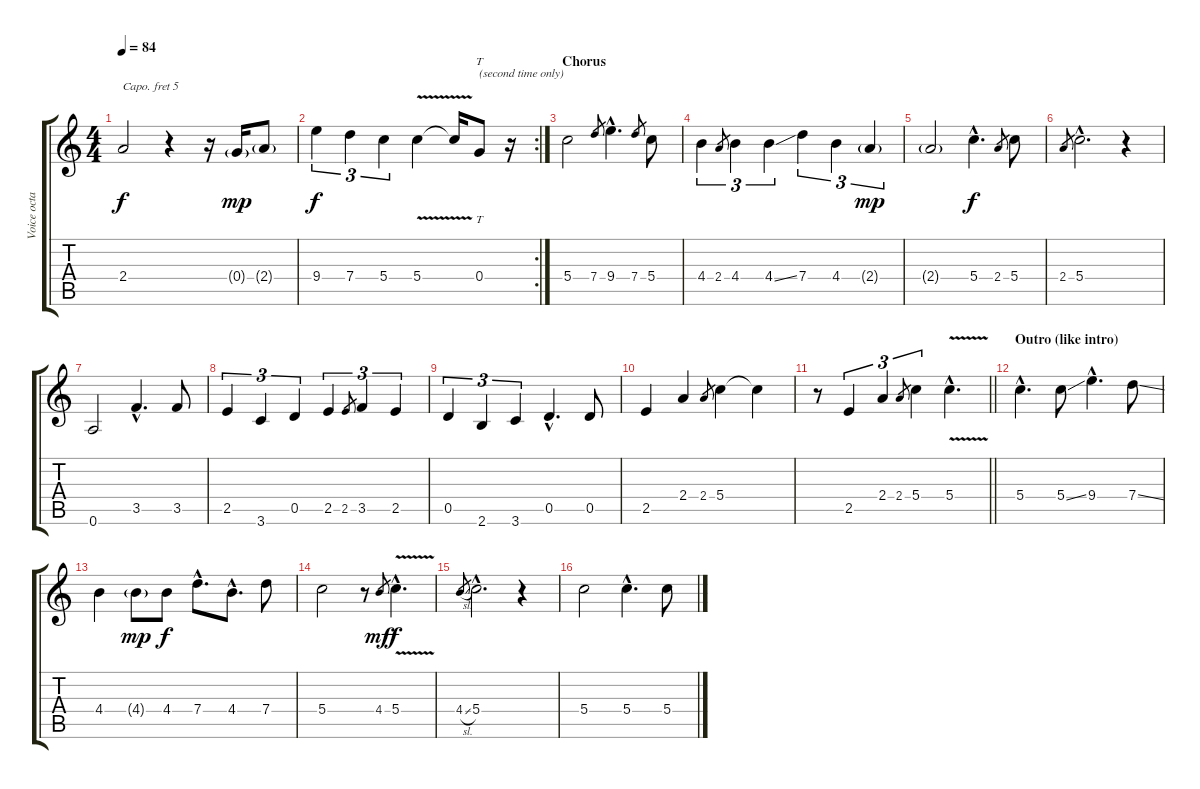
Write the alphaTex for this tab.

\track ("Voice octave up (capo 5)" "Voice octa") {instrument panflute}
\staff {score tabs}
\capo 5
\tuning (E5 B4 G4 D4 A3 E3) {hide}
\ts (4 4)
\tempo 84
\clef g2
\ks c
2.4.2{dy f} r.4 r.16 0.4{g}.16{dy mp} 2.4{g}.8 |
\rc 2
9.4.4{tu (3 2) dy f} 7.4.4{tu (3 2)} 5.4.4{tu (3 2)} 5.4{v}.4 5.4{t}.16 0.4.8{tt txt "(second time only)"} r.16 |
\section ("" "Chorus")
5.4.2 7.4.8{gr} 9.4{hac}.4{d} 7.4.8{gr} 5.4.8 |
4.4.4{tu (3 2)} 2.4.8{gr} 4.4.4{tu (3 2)} 4.4{ss}.4{tu (3 2)} 7.4.4{tu (3 2)} 4.4.4{tu (3 2)} 2.4{g}.4{tu (3 2) dy mp} |
2.4{g}.2 5.4{hac}.4{d dy f} 2.4.8{gr} 5.4.8 |
2.4.8{gr} 5.4{hac}.2{d} r.4 |
0.6.2 3.5{hac}.4{d} 3.5.8 |
2.5.4{tu (3 2)} 3.6.4{tu (3 2)} 0.5.4{tu (3 2)} 2.5.4{tu (3 2)} 2.5.8{gr} 3.5.4{tu (3 2)} 2.5.4{tu (3 2)} |
0.5.4{tu (3 2)} 2.6.4{tu (3 2)} 3.6.4{tu (3 2)} 0.5{hac}.4{d} 0.5.8 |
2.5.4 2.4.4 2.4.8{gr} 5.4.4 5.4{t}.4 |
\barLineRight lightlight
r.8 2.5.4{tu (3 2)} 2.4.4{tu (3 2)} 2.4.8{gr} 5.4.4{tu (3 2)} 5.4{v hac}.4{d} |
\section ("" "Outro (like intro)")
5.4{hac}.4{d} 5.4{ss}.8 9.4{hac}.4{d} 7.4{ss}.8 |
4.4.4 4.4{g}.8{dy mp} 4.4.8{dy f} 7.4{hac}.8{d} 4.4{hac}.8{d} 7.4.8 |
5.4.2 r.8 4.4.8{gr dy mf} 5.4{v hac}.4{d dy f} |
4.4{sl}.8{gr} 5.4{hac}.2{d} r.4 |
5.4.2 5.4{hac}.4{d} 5.4{ss}.8
